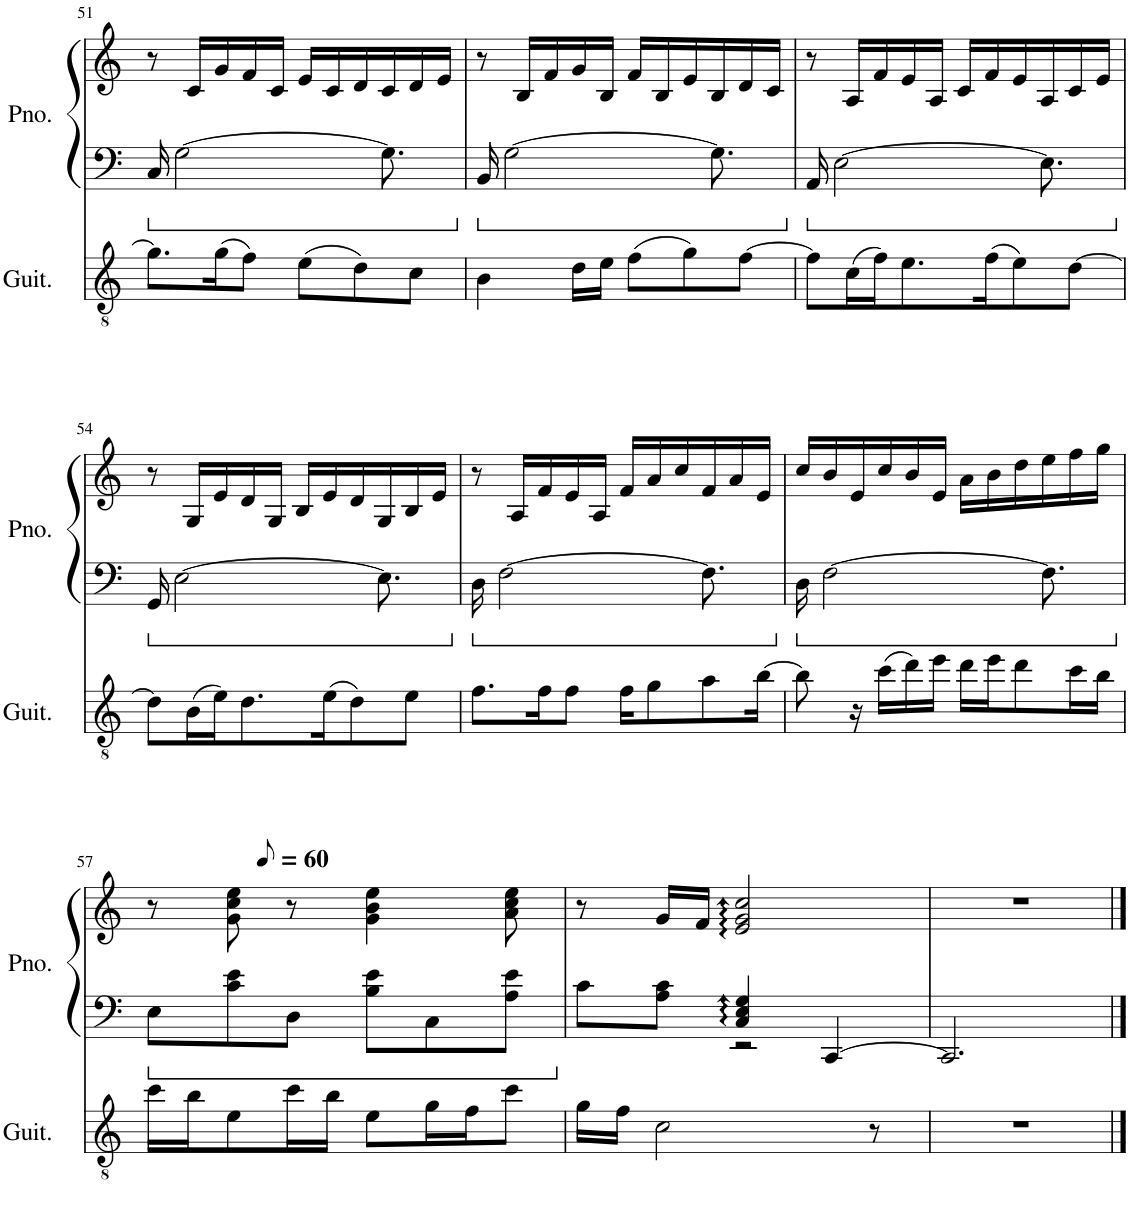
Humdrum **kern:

**kern	**kern	**kern
*part2	*part1	*part1
*staff3	*staff2	*staff1
*I"Classical Guitar	*I"Piano	*
*I'Guit.	*I'Pno.	*
!!LO:PB:g=z
*clefGv2	*clefF4	*clefG2
*k[]	*k[]	*k[]
*M6/8	*M6/8	*M6/8
=51	=51	=51
8.g\L]	16C/	8r
.	[2G\	.
.	.	16c/LL
(>16g\K	.	16g/
8f\J)	.	16f/
.	.	16c/JJ
(>8e\L	.	16e/LL
.	.	16c/
8d\)	.	16d/
.	8.G\]	16c/
8c\J	.	16d/
.	.	16e/JJ
=52	=52	=52
4B\	16BB/	8r
.	[2G\	.
.	.	16B/LL
.	.	16f/
16d\LL	.	16g/
16e\JJ	.	16B/JJ
(>8f\L	.	16f/LL
.	.	16B/
8g\)	.	16e/
.	8.G\]	16B/
[8f\J	.	16d/
.	.	16c/JJ
=53	=53	=53
8f\L]	16AA/	8r
.	[2E\	.
(>16c\L	.	16A/LL
16f\J)	.	16f/
8.e\	.	16e/
.	.	16A/JJ
.	.	16c/LL
(>16f\K	.	16f/
8e\)	.	16e/
.	8.E\]	16A/
[8d\J	.	16c/
.	.	16e/JJ
!!LO:LB:g=z
=54	=54	=54
8d\L]	16GG/	8r
.	[2E\	.
(>16B\L	.	16G/LL
16e\J)	.	16e/
8.d\	.	16d/
.	.	16G/JJ
.	.	16B/LL
(>16e\K	.	16e/
8d\)	.	16d/
.	8.E\]	16G/
8e\J	.	16B/
.	.	16e/JJ
=55	=55	=55
8.f\L	16D\	8r
.	[2F\	.
.	.	16A/LL
16f\K	.	16f/
8f\J	.	16e/
.	.	16A/JJ
16f\KL	.	16f/LL
8g\	.	16a/
.	.	16cc/
8a\	8.F\]	16f/
.	.	16a/
[16b\Jk	.	16e/JJ
=56	=56	=56
8b\]	16D\	16cc/LL
.	[2F\	16b/
16r	.	16e/
(>16cc\LL	.	16cc/
16dd\)	.	16b/
16ee\JJ	.	16e/JJ
16dd\LL	.	16a\LL
16ee\J	.	16b\
8dd\	.	16dd\
.	8.F\]	16ee\
16cc\L	.	16ff\
16b\JJ	.	16gg\JJ
!!LO:LB:g=z
=57	=57	=57
*	*	*^
16cc\LL	8E\L	8r	8.ryy
16b\J	.	.	.
8e\	8c\ 8e\	8g\ 8cc\ 8ee\	.
*	*	*MM30	*
.	.	.	2ryy
16cc\L	8D\J	8r	.
16b\JJ	.	.	.
8e\L	8B\ 8e\L	4g\ 4b\ 4ee\	.
16g\L	8C\	.	.
16f\J	.	.	.
8cc\J	8A\ 8e\J	8a\ 8cc\ 8ee\	.
.	.	.	16ryy
*	*	*v	*v
=58	=58	=58
*	*^	*
16g\LL	8c\L	4ryy	8r
16f\JJ	.	.	.
2c\	8A\ 8c\J	.	16g/LL
.	.	.	16f/JJ
.	4C/: 4E/: 4G/:	2r	2e/ 2g/ 2cc/
.	[4CC/	.	.
8r	.	.	.
*	*v	*v	*
=59	=59	=59
2.r	2.CC/]	2.r
==	==	==
*-	*-	*-
